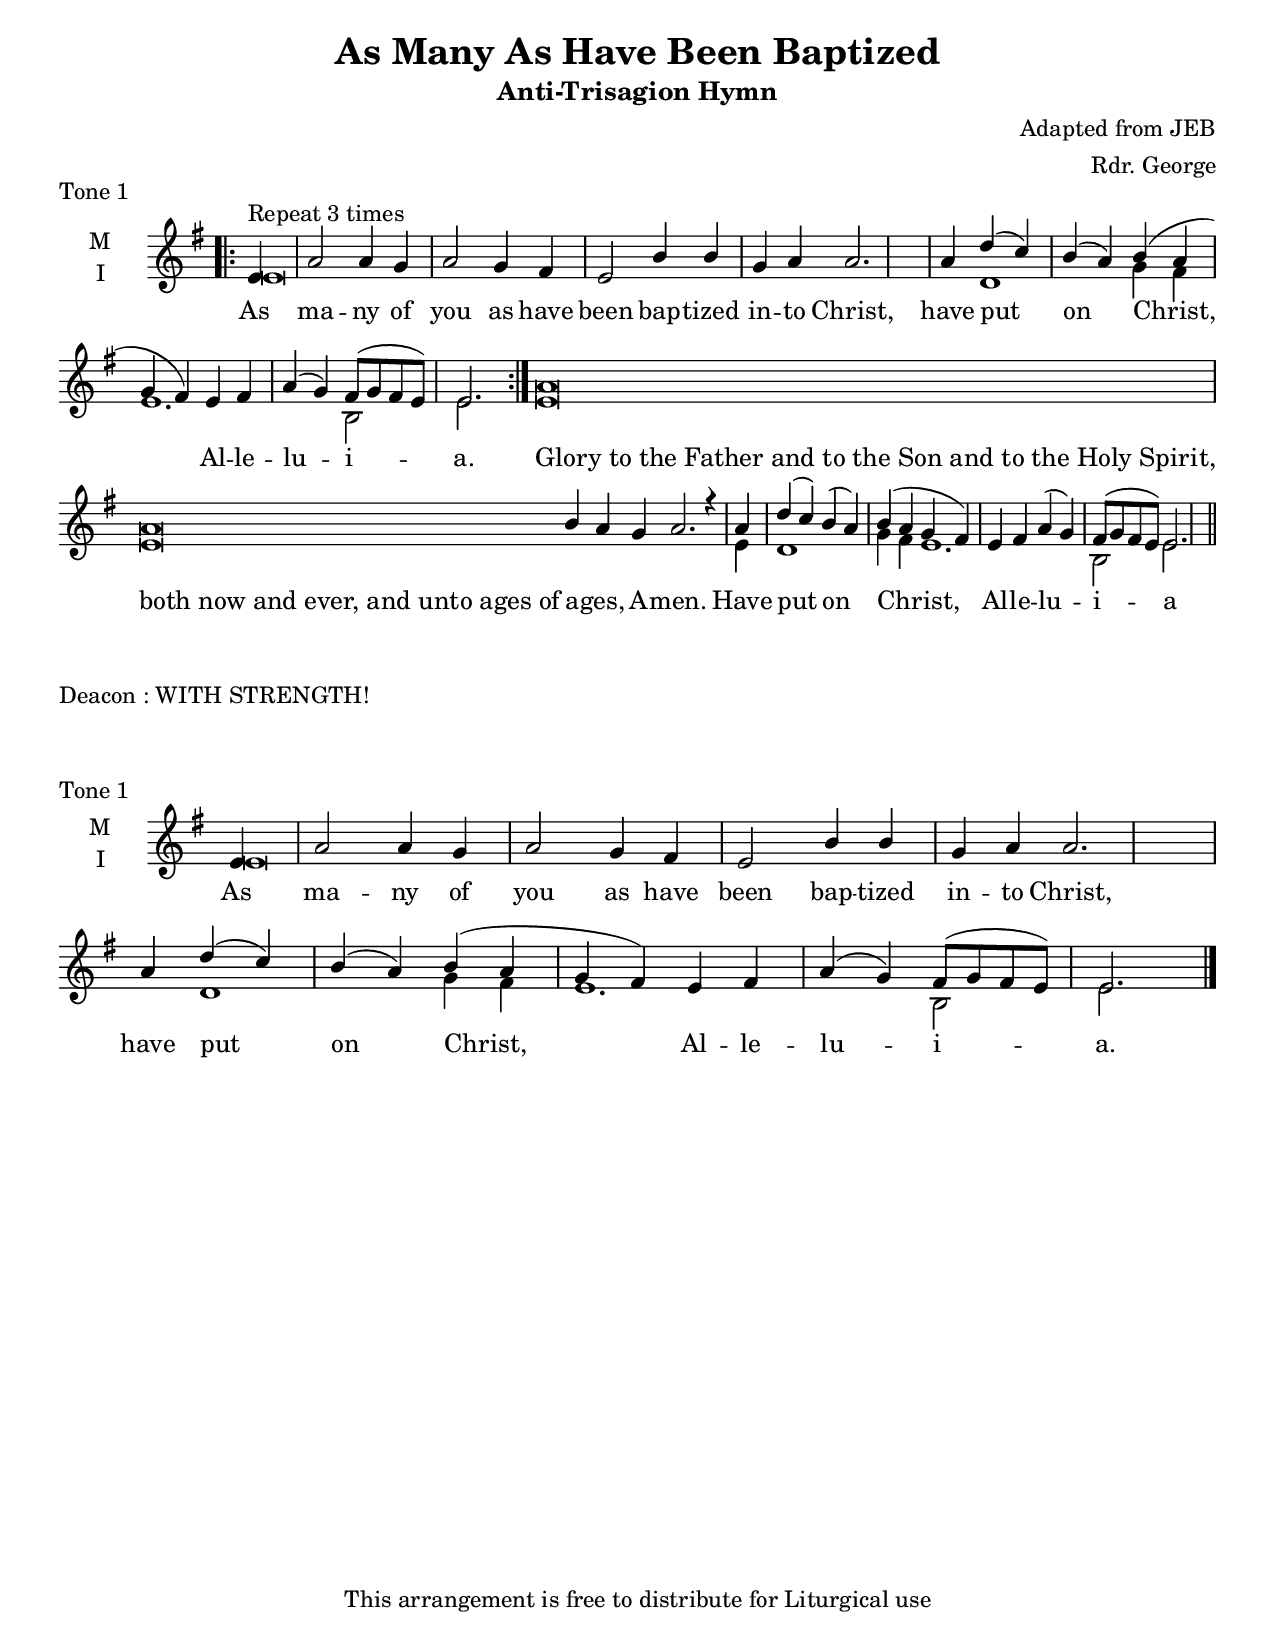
\version "2.18.2"
#(set-default-paper-size "letter")

\header {
  title = "As Many As Have Been Baptized"
  subtitle = "Anti-Trisagion Hymn"
  subsubtitle = ""
  piece = "Tone 1"
  composer = "Adapted from JEB"
  arranger = "Rdr. George"
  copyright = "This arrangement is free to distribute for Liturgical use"
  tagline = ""
}

\version "2.18.2"

% Provide an easy way to group a bunch of text together on a breve
% http://lilypond.org/doc/v2.18/Documentation/notation/working-with-ancient-music_002d_002dscenarios-and-solutions
recite = \once \override LyricText.self-alignment-X = #-1


global = {
  \time 4/4 % Not used, Time_signature_engraver is removed from layout
  \key g \major
  \set Timing.defaultBarType = "" %% Only put bar lines where I say
}

lyricText = \lyricmode {
  As ma -- ny of you as have been bap -- tized in -- to Christ,
  have put on Christ, Al -- le -- lu -- i -- a.
  \recite "Glory to the Father and to the Son and to the Holy Spirit,"
  \recite "both now and ever, and unto ages of" a -- ges, A -- men.
  Have put on Christ, Al -- le -- lu -- i -- a
}


melody = \relative c' {
  \global % Leave these here for key to display

  \repeat volta 3 { \bar ".|:" \partial 4  e4^\markup { Repeat 3 times } a2 a4 g a2 g4 fis e2 b'4 b g a a2. \bar "|"
                    a4 d( c) b( a) b( a g fis) e fis a( g) fis8( g fis e) e2. \bar ":|." }
  \cadenzaOn a\breve \bar "|"
  a\breve b4 a g a2. r4 \bar "|"
  \cadenzaOff \partial 4 a4 d( c) b( a) b( a g fis) | e fis a( g) fis8( g fis e) e2. \bar "||"
}

ison = \relative c' {
  \global % Leave these here for key to display
  \repeat volta 2 { e\breve s1 s1 s2.
                    d1 g4 fis e1. b2 e2.}
  \cadenzaOn
  e\breve
  e\breve s1. s4
  e4 \cadenzaOff d1 g4 fis e1. b2 e2.
}

\score {
  \new ChoirStaff <<
    \new Staff \with {
      midiInstrument = "choir aahs"
      instrumentName = \markup \center-column { M I }
    } <<
      \new Voice = "melody" { \voiceOne \melody }
      \new Voice = "ison" { \voiceTwo \ison }
    >>
    \new Lyrics \with {
      \override VerticalAxisGroup #'staff-affinity = #CENTER
    } \lyricsto "melody" \lyricText

  >>
  \layout {
    \context {
      \Staff
      \remove "Time_signature_engraver"
    }
    \context {
      \Score
      \omit BarNumber
    }
  }
  \midi { \tempo 4 = 200
          \context {
            \Voice
            \remove "Dynamic_performer"
    }
  }
}


\markup{ \vspace #2 }
\markup{ Deacon : WITH STRENGTH! }
\markup{ \vspace #2 }

\version "2.18.2"

% Provide an easy way to group a bunch of text together on a breve
% http://lilypond.org/doc/v2.18/Documentation/notation/working-with-ancient-music_002d_002dscenarios-and-solutions
recite = \once \override LyricText.self-alignment-X = #-1

\defineBarLine "invisible" #'("" "" "")
global = {
  \time 4/4 % Not used, Time_signature_engraver is removed from layout
  \key g \major
  \set Timing.defaultBarType = "invisible" %% Only put bar lines where I say
}

lyricText = \lyricmode {
  As ma -- ny of you as have been bap -- tized in -- to Christ,
  have put on Christ, Al -- le -- lu -- i -- a.
}


melody = \relative c' {
 \global % Leave these here for key to display
 \partial 4  e4 a2 a4 g a2 g4 fis e2 b'4 b g a a2. \bar "|"
 a4 d( c) b( a) b( a g fis) e fis a( g) fis8( g fis e) e2. \bar "|."
}

ison = \relative c' {
  \global % Leave these here for key to display

  e\breve s1 s1 s2.
  d1 g4 fis e1. b2 e2.

}

\score {
  \new ChoirStaff <<
    \new Staff \with {
      midiInstrument = "choir aahs"
      instrumentName = \markup \center-column { M I }
    } <<
      \new Voice = "melody" { \voiceOne \melody }
      \new Voice = "ison" { \voiceTwo \ison }
    >>
    \new Lyrics \with {
      \override VerticalAxisGroup #'staff-affinity = #CENTER
    } \lyricsto "melody" \lyricText

  >>
  \layout {
    \context {
      \Staff
      \remove "Time_signature_engraver"
    }
    \context {
      \Score
      \omit BarNumber
    }
  }
  \midi { \tempo 4 = 200
          \context {
            \Voice
            \remove "Dynamic_performer"
    }
  }
}

